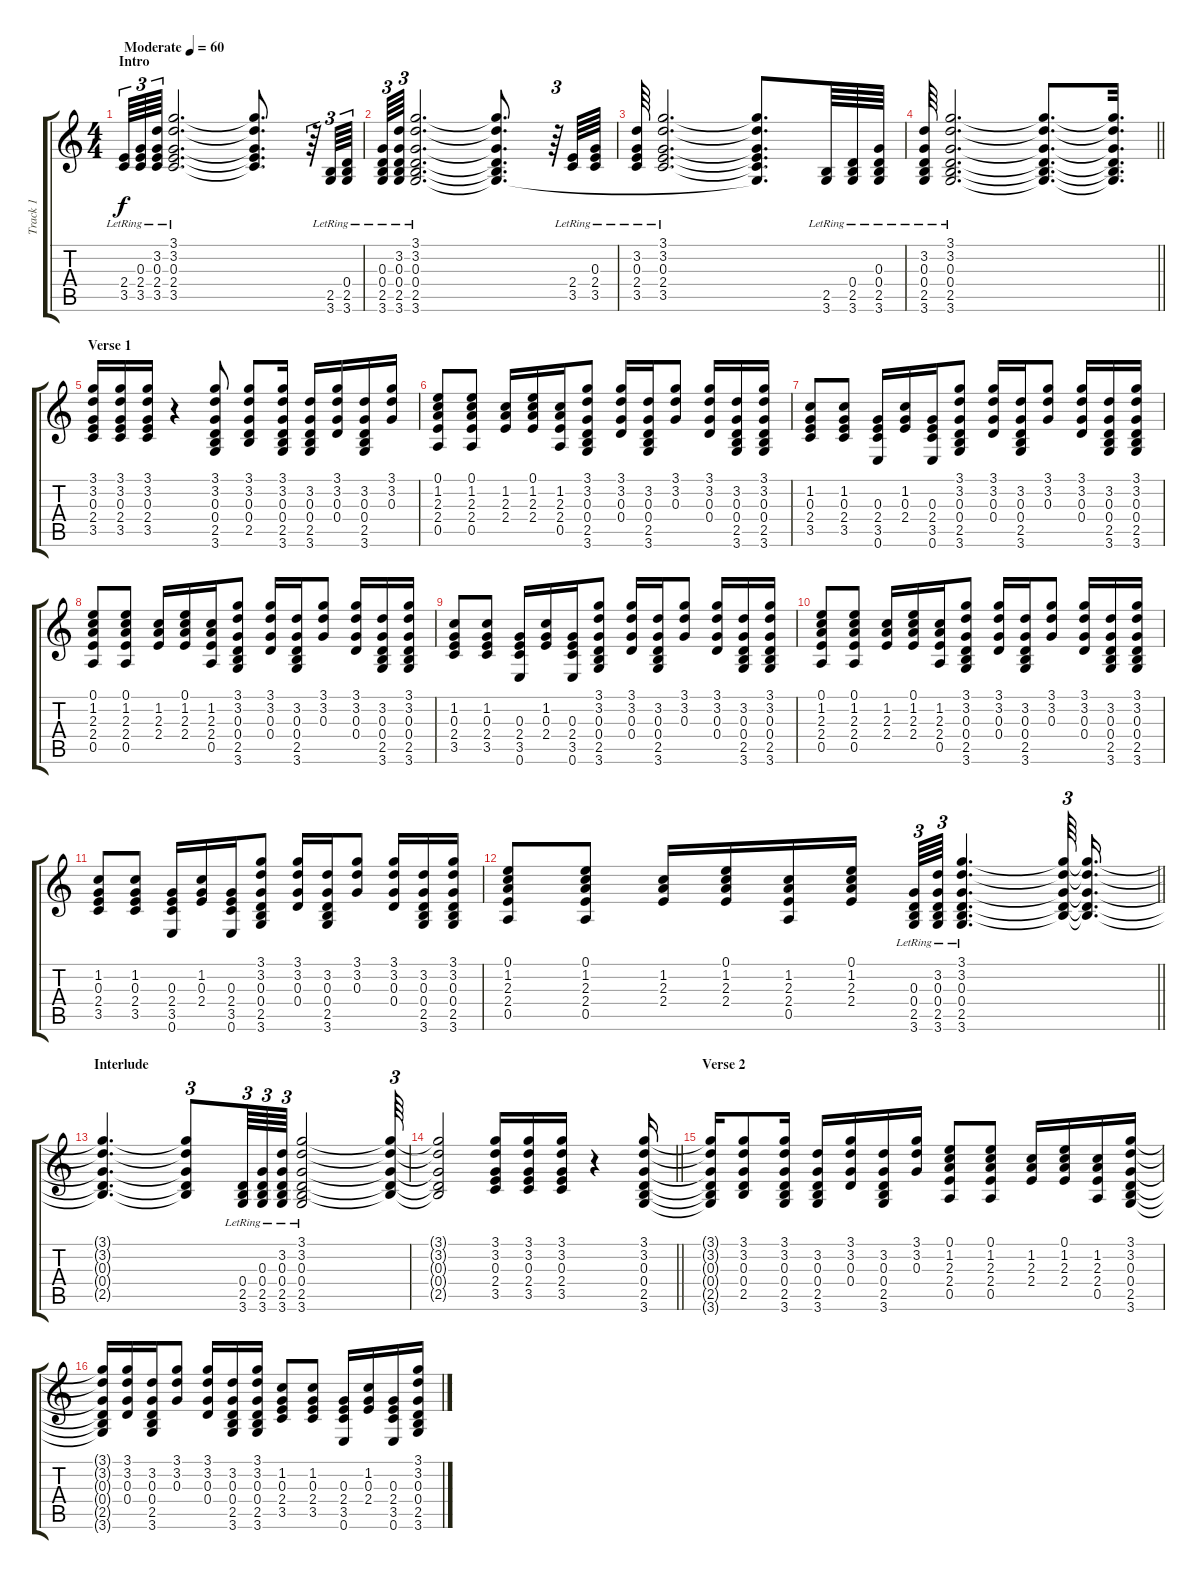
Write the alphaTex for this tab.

\track ("Track 1" "Track 1") {instrument electricguitarjazz}
\staff {score tabs}
\tuning (E4 B3 G3 D3 A2 E2) {hide}
\ts (4 4)
\section ("" "Intro")
\tempo (60 "Moderate")
\clef g2
\ks c
(2.4{lr} 3.5{lr}).64{tu (3 2) dy f volume 16 instrument electricguitarjazz} (0.3{lr} 2.4{lr} 3.5{lr}).64{tu (3 2)} (3.2{lr} 0.3{lr} 2.4{lr} 3.5{lr}).64{tu (3 2)} (3.1{lr} 3.2{lr} 0.3{lr} 2.4{lr} 3.5{lr}).2{d} (3.1{t} 3.2{t} 0.3{t} 2.4{t} 3.5{t}).8{d} r.64{tu (3 2)} (2.5{lr} 3.6{lr}).64{tu (3 2)} (0.4{lr} 2.5{lr} 3.6{lr}).64{tu (3 2)} |
(0.3{lr} 0.4{lr} 2.5{lr} 3.6{lr}).64{tu (3 2)} (3.2{lr} 0.3{lr} 0.4{lr} 2.5{lr} 3.6{lr}).64{tu (3 2)} (3.1{lr} 3.2{lr} 0.3{lr} 0.4{lr} 2.5{lr} 3.6{lr}).2{d} (3.1{t} 3.2{t} 0.3{t} 0.4{t} 2.5{t} 3.6{t}).8{d} r.64{tu (3 2)} (2.4{lr} 3.5{lr}).64 (0.3{lr} 2.4{lr} 3.5{lr}).64 |
(3.2{lr} 0.3{lr} 2.4{lr} 3.5{lr}).64 (3.1{lr} 3.2{lr} 0.3{lr} 2.4{lr} 3.5{lr}).2{d} (3.1{t} 3.2{t} 0.3{t} 2.4{t} 3.5{t} 3.6{t}).8{d} (2.5{lr} 3.6{lr}).64 (0.4{lr} 2.5{lr} 3.6{lr}).64 (0.3{lr} 0.4{lr} 2.5{lr} 3.6{lr}).64 |
\barLineRight lightlight
(3.2{lr} 0.3{lr} 0.4{lr} 2.5{lr} 3.6{lr}).64 (3.1{lr} 3.2{lr} 0.3{lr} 0.4{lr} 2.5{lr} 3.6{lr}).2{d} (3.1{t} 3.2{t} 0.3{t} 0.4{t} 2.5{t} 3.6{t}).8{d} (3.1{t} 3.2{t} 0.3{t} 0.4{t} 2.5{t} 3.6{t}).32{d} |
\section ("" "Verse 1")
(3.1 3.2 0.3 2.4 3.5).16 (3.1 3.2 0.3 2.4 3.5).16 (3.1 3.2 0.3 2.4 3.5).16 r.4 (3.1 3.2 0.3 0.4 2.5 3.6).8{volume 8} (3.1 3.2 0.3 0.4 2.5).8 (3.1 3.2 0.3 0.4 2.5 3.6).16 (3.2 0.3 0.4 2.5 3.6).16 (3.1 3.2 0.3 0.4).16 (3.2 0.3 0.4 2.5 3.6).16 (3.1 3.2 0.3).16 |
(0.1 1.2 2.3 2.4 0.5).8 (0.1 1.2 2.3 2.4 0.5).8 (1.2 2.3 2.4).16 (0.1 1.2 2.3 2.4).16 (1.2 2.3 2.4 0.5).16 (3.1 3.2 0.3 0.4 2.5 3.6).8 (3.1 3.2 0.3 0.4).16 (3.2 0.3 0.4 2.5 3.6).16 (3.1 3.2 0.3).8 (3.1 3.2 0.3 0.4).16 (3.2 0.3 0.4 2.5 3.6).16 (3.1 3.2 0.3 0.4 2.5 3.6).16 |
(1.2 0.3 2.4 3.5).8 (1.2 0.3 2.4 3.5).8 (0.3 2.4 3.5 0.6).16 (1.2 0.3 2.4).16 (0.3 2.4 3.5 0.6).16 (3.1 3.2 0.3 0.4 2.5 3.6).8 (3.1 3.2 0.3 0.4).16 (3.2 0.3 0.4 2.5 3.6).16 (3.1 3.2 0.3).8 (3.1 3.2 0.3 0.4).16 (3.2 0.3 0.4 2.5 3.6).16 (3.1 3.2 0.3 0.4 2.5 3.6).16 |
(0.1 1.2 2.3 2.4 0.5).8 (0.1 1.2 2.3 2.4 0.5).8 (1.2 2.3 2.4).16 (0.1 1.2 2.3 2.4).16 (1.2 2.3 2.4 0.5).16 (3.1 3.2 0.3 0.4 2.5 3.6).8 (3.1 3.2 0.3 0.4).16 (3.2 0.3 0.4 2.5 3.6).16 (3.1 3.2 0.3).8 (3.1 3.2 0.3 0.4).16 (3.2 0.3 0.4 2.5 3.6).16 (3.1 3.2 0.3 0.4 2.5 3.6).16 |
(1.2 0.3 2.4 3.5).8 (1.2 0.3 2.4 3.5).8 (0.3 2.4 3.5 0.6).16 (1.2 0.3 2.4).16 (0.3 2.4 3.5 0.6).16 (3.1 3.2 0.3 0.4 2.5 3.6).8 (3.1 3.2 0.3 0.4).16 (3.2 0.3 0.4 2.5 3.6).16 (3.1 3.2 0.3).8 (3.1 3.2 0.3 0.4).16 (3.2 0.3 0.4 2.5 3.6).16 (3.1 3.2 0.3 0.4 2.5 3.6).16 |
(0.1 1.2 2.3 2.4 0.5).8 (0.1 1.2 2.3 2.4 0.5).8 (1.2 2.3 2.4).16 (0.1 1.2 2.3 2.4).16 (1.2 2.3 2.4 0.5).16 (3.1 3.2 0.3 0.4 2.5 3.6).8 (3.1 3.2 0.3 0.4).16 (3.2 0.3 0.4 2.5 3.6).16 (3.1 3.2 0.3).8 (3.1 3.2 0.3 0.4).16 (3.2 0.3 0.4 2.5 3.6).16 (3.1 3.2 0.3 0.4 2.5 3.6).16 |
(1.2 0.3 2.4 3.5).8 (1.2 0.3 2.4 3.5).8 (0.3 2.4 3.5 0.6).16 (1.2 0.3 2.4).16 (0.3 2.4 3.5 0.6).16 (3.1 3.2 0.3 0.4 2.5 3.6).8 (3.1 3.2 0.3 0.4).16 (3.2 0.3 0.4 2.5 3.6).16 (3.1 3.2 0.3).8 (3.1 3.2 0.3 0.4).16 (3.2 0.3 0.4 2.5 3.6).16 (3.1 3.2 0.3 0.4 2.5 3.6).16 |
\barLineRight lightlight
(0.1 1.2 2.3 2.4 0.5).8 (0.1 1.2 2.3 2.4 0.5).8 (1.2 2.3 2.4).16 (0.1 1.2 2.3 2.4).16 (1.2 2.3 2.4 0.5).16 (0.1 1.2 2.3 2.4).16 (0.3{lr} 0.4{lr} 2.5{lr} 3.6).64{tu (3 2)} (3.2{lr} 0.3{lr} 0.4{lr} 2.5{lr} 3.6).64{tu (3 2)} (3.1{lr} 3.2{lr} 0.3{lr} 0.4{lr} 2.5{lr} 3.6).4{d} (3.1{t} 3.2{t} 0.3{t} 0.4{t} 2.5{t}).64{tu (3 2)} (3.1{t} 3.2{t} 0.3{t} 0.4{t} 2.5{t}).16{d} |
\section ("" "Interlude")
(3.1{t} 3.2{t} 0.3{t} 0.4{t} 2.5{t}).4{d} (3.1{t} 3.2{t} 0.3{t} 0.4{t} 2.5{t}).8{tu (3 2)} (0.4{lr} 2.5{lr} 3.6).64{tu (3 2)} (0.3{lr} 0.4{lr} 2.5{lr} 3.6).64{tu (3 2)} (3.2{lr} 0.3{lr} 0.4{lr} 2.5{lr} 3.6).64{tu (3 2)} (3.1{lr} 3.2{lr} 0.3{lr} 0.4{lr} 2.5{lr} 3.6).2 (3.1{t} 3.2{t} 0.3{t} 0.4{t} 2.5{t}).64{tu (3 2)} |
\barLineRight lightlight
(3.1{t} 3.2{t} 0.3{t} 0.4{t} 2.5{t}).2 (3.1 3.2 0.3 2.4 3.5).16 (3.1 3.2 0.3 2.4 3.5).16 (3.1 3.2 0.3 2.4 3.5).16 r.4 (3.1 3.2 0.3 0.4 2.5 3.6).16{volume 8} |
\section ("" "Verse 2")
(3.1{t} 3.2{t} 0.3{t} 0.4{t} 2.5{t} 3.6{t}).16{volume 8} (3.1 3.2 0.3 0.4 2.5).8 (3.1 3.2 0.3 0.4 2.5 3.6).16 (3.2 0.3 0.4 2.5 3.6).16 (3.1 3.2 0.3 0.4).16 (3.2 0.3 0.4 2.5 3.6).16 (3.1 3.2 0.3).16 (0.1 1.2 2.3 2.4 0.5).8 (0.1 1.2 2.3 2.4 0.5).8 (1.2 2.3 2.4).16 (0.1 1.2 2.3 2.4).16 (1.2 2.3 2.4 0.5).16 (3.1 3.2 0.3 0.4 2.5 3.6).16 |
(3.1{t} 3.2{t} 0.3{t} 0.4{t} 2.5{t} 3.6{t}).16 (3.1 3.2 0.3 0.4).16 (3.2 0.3 0.4 2.5 3.6).16 (3.1 3.2 0.3).8 (3.1 3.2 0.3 0.4).16 (3.2 0.3 0.4 2.5 3.6).16 (3.1 3.2 0.3 0.4 2.5 3.6).16 (1.2 0.3 2.4 3.5).8 (1.2 0.3 2.4 3.5).8 (0.3 2.4 3.5 0.6).16 (1.2 0.3 2.4).16 (0.3 2.4 3.5 0.6).16 (3.1 3.2 0.3 0.4 2.5 3.6).16
